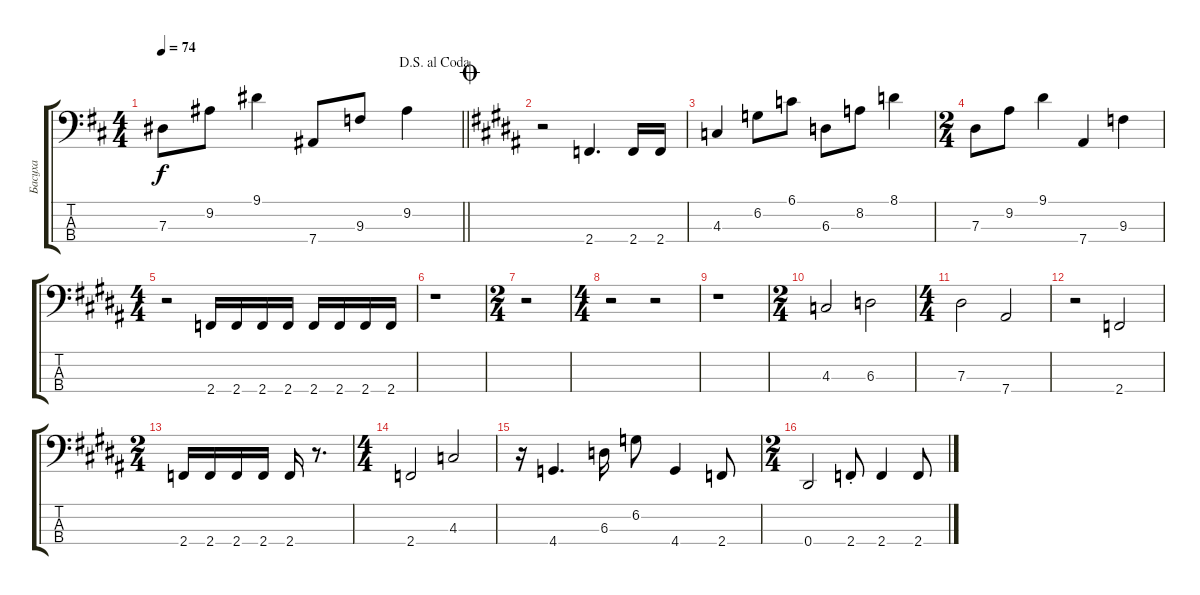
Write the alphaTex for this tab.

\track ("Басуха" "Басуха") {instrument electricbassfinger}
\staff {score tabs}
\tuning (Gb2 Db2 Ab1 Eb1) {hide}
\ts (4 4)
\jump dalsegnoalcoda
\tempo 74
\clef f4
\barLineRight lightlight
\ks d
7.3.8{dy f} 9.2.8 9.1.4 7.4.8 9.3.8 9.2.4 |
\jump coda
\ks b
r.2 2.4.4{d} 2.4.16 2.4.16 |
4.3.4 6.2.8 6.1.8 6.3.8 8.2.8 8.1.4 |
\ts (2 4)
7.3.8 9.2.8 9.1.4 7.4.4 9.3.4 |
\ts (4 4)
r.2 2.4.16 2.4.16 2.4.16 2.4.16 2.4.16 2.4.16 2.4.16 2.4.16 |
r.1 |
\ts (2 4)
r.2 |
\ts (4 4)
r.2 r.2 |
r.1 |
\ts (2 4)
4.3.2 6.3.2 |
\ts (4 4)
7.3.2 7.4.2 |
r.2 2.4.2 |
\ts (2 4)
2.4.16 2.4.16 2.4.16 2.4.16 2.4.16 r.8{d} |
\ts (4 4)
2.4.2 4.3.2 |
r.16 4.4.4{d} 6.3.16 6.2.8 4.4.4 2.4.8 |
\ts (2 4)
0.4.2 2.4{st}.8 2.4.4 2.4.8
